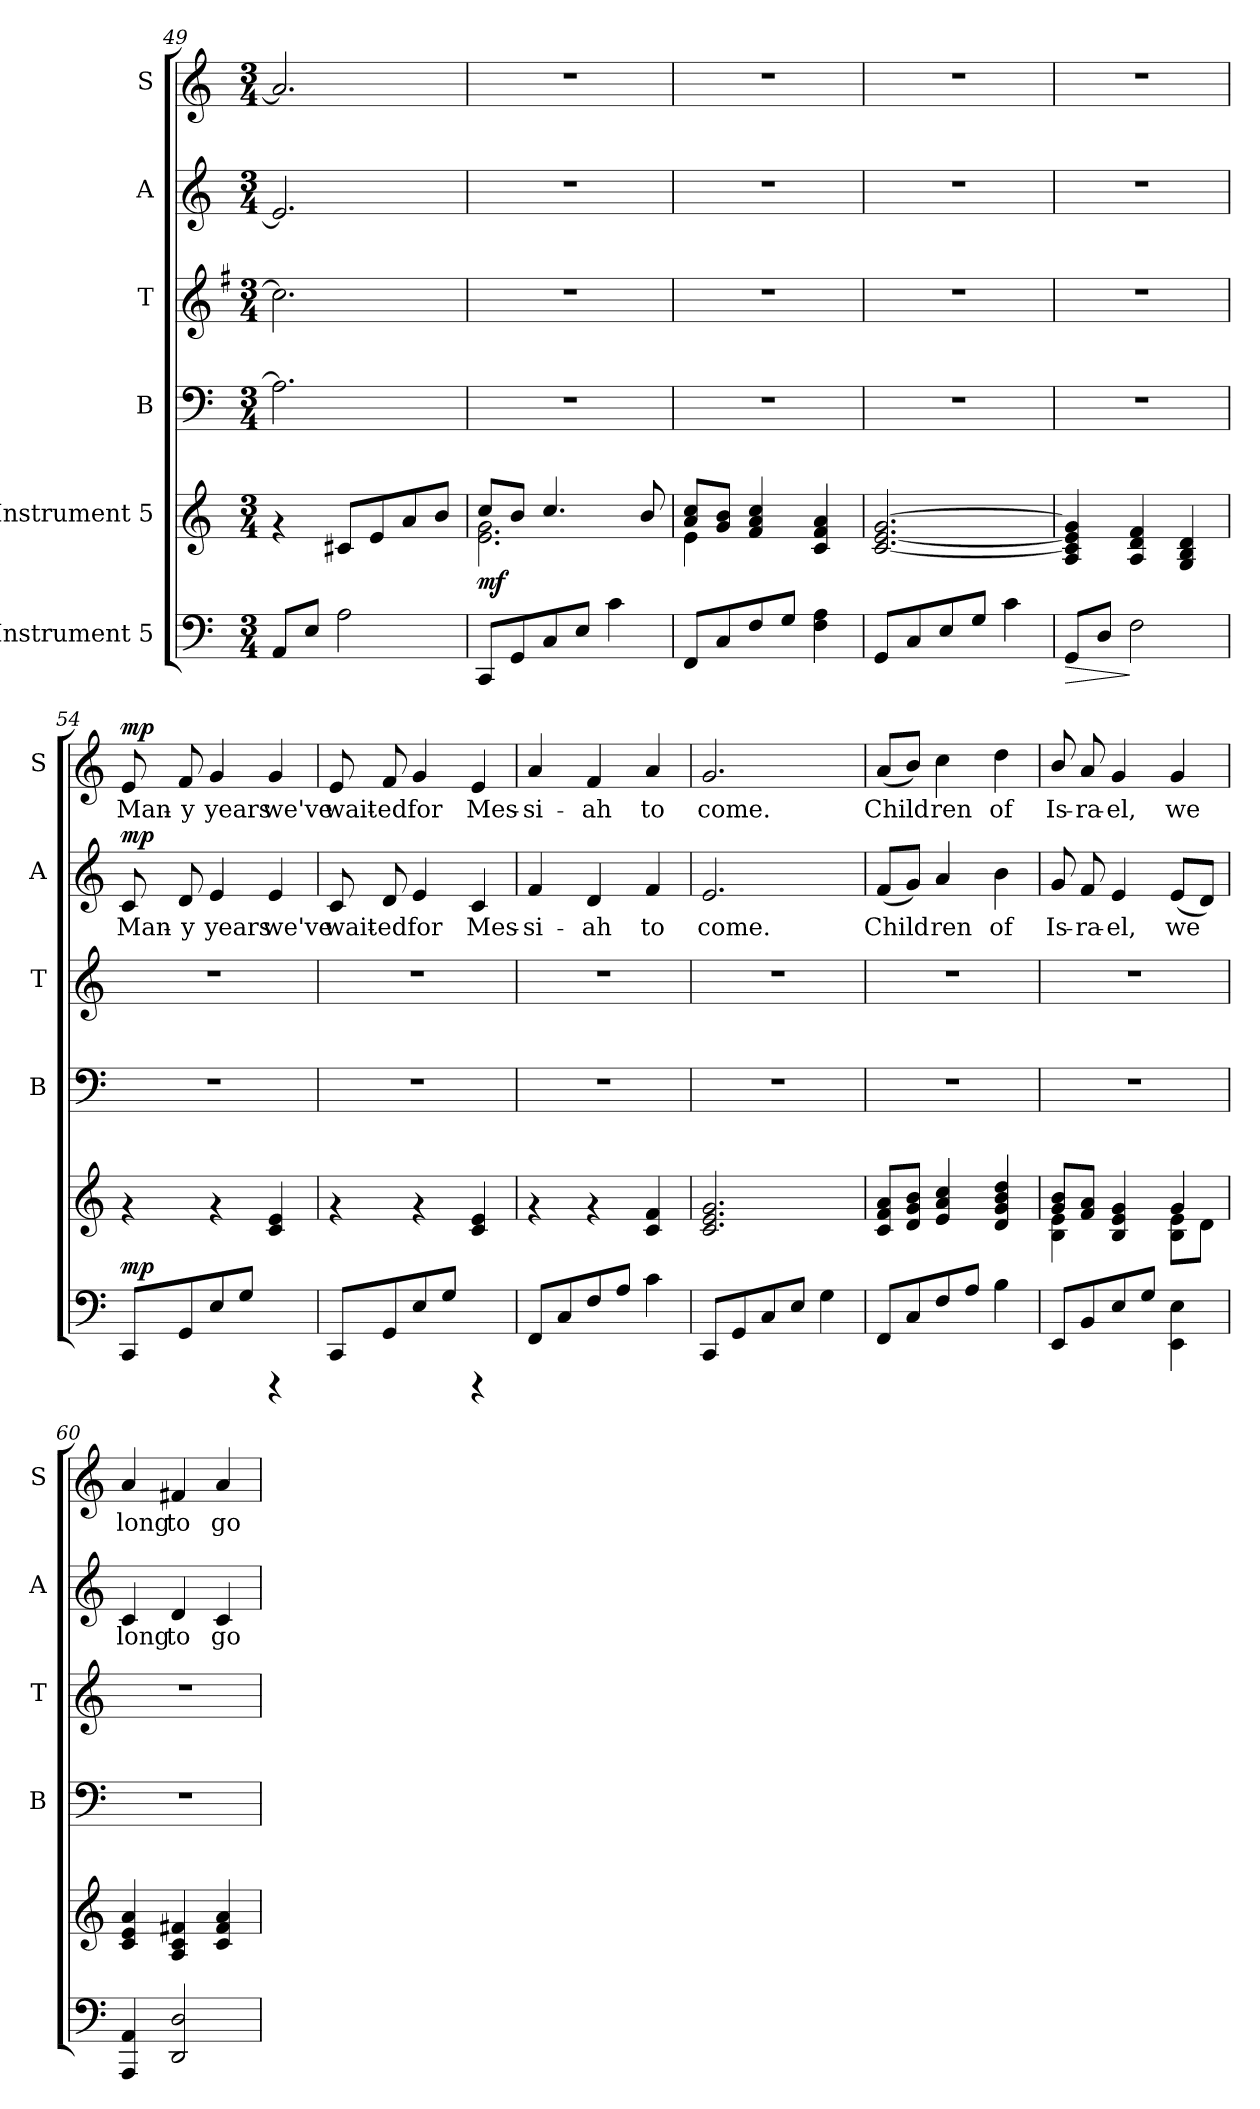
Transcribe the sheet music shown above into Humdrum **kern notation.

**kern	**dynam	**kern	**dynam	**kern	**text	**kern	**text	**kern	**text	**dynam	**kern	**text	**dynam
*part6	*part6	*part5	*part5	*part4	*part4	*part3	*part3	*part2	*part2	*part2	*part1	*part1	*part1
*staff6	*staff6	*staff5	*staff5	*staff4	*staff4	*staff3	*staff3	*staff2	*staff2	*staff2	*staff1	*staff1	*staff1
*I"Instrument 5	*	*I"Instrument 5	*	*I"B	*	*I"T	*	*I"A	*	*	*I"S	*	*
*	*	*	*	*I'B	*	*I'T	*	*I'A	*	*	*I'S	*	*
*clefF4	*	*clefG2	*	*clefF4	*	*clefG2	*	*clefG2	*	*	*clefG2	*	*
*k[]	*	*k[]	*	*k[]	*	*k[f#]	*	*k[]	*	*	*k[]	*	*
*C:	*	*C:	*	*C:	*	*G:	*	*C:	*	*	*C:	*	*
*M3/4	*	*M3/4	*	*M3/4	*	*M3/4	*	*M3/4	*	*	*M3/4	*	*
=49	=49	=49	=49	=49	=49	=49	=49	=49	=49	=49	=49	=49	=49
!	!	!	!	!	!LO:LY:b:cj	!	!LO:LY:b:cj	!	!LO:LY:b:cj	!	!	!LO:LY:b:cj	!
8AA/L	.	4rf	.	2.A\]	.	2.cc\]	.	2.e/]	.	.	2.a/]	.	.
8E/J	.	.	.	.	.	.	.	.	.	.	.	.	.
2A\	.	8c#X/L	.	.	.	.	.	.	.	.	.	.	.
.	.	8e/	.	.	.	.	.	.	.	.	.	.	.
.	.	8a/	.	.	.	.	.	.	.	.	.	.	.
.	.	8b/J	.	.	.	.	.	.	.	.	.	.	.
!!LO:LB:g=z
=50	=50	=50	=50	=50	=50	=50	=50	=50	=50	=50	=50	=50	=50
*	*	*	*	*	*	*k[]	*	*	*	*	*	*	*
*	*	*	*	*	*	*C:	*	*	*	*	*	*	*
*	*	*^	*	*	*	*	*	*	*	*	*	*	*
!	!	!	!	!LO:DY:b	!	!	!	!	!	!	!	!	!	!
8CC/L	.	8cc/L	2.e\ 2.g\	mf	2.r	.	2.r	.	2.r	.	.	2.r	.	.
8GG/	.	8b/J	.	.	.	.	.	.	.	.	.	.	.	.
8C/	.	4.cc/	.	.	.	.	.	.	.	.	.	.	.	.
8E/J	.	.	.	.	.	.	.	.	.	.	.	.	.	.
4c\	.	.	.	.	.	.	.	.	.	.	.	.	.	.
.	.	8b/	.	.	.	.	.	.	.	.	.	.	.	.
=51	=51	=51	=51	=51	=51	=51	=51	=51	=51	=51	=51	=51	=51	=51
8FF/L	.	8a/ 8cc/L	4e\	.	2.r	.	2.r	.	2.r	.	.	2.r	.	.
8C/	.	8g/ 8b/J	.	.	.	.	.	.	.	.	.	.	.	.
8F/	.	4cc/ 4f/ 4a/	2ryy	.	.	.	.	.	.	.	.	.	.	.
8G/J	.	.	.	.	.	.	.	.	.	.	.	.	.	.
4F\ 4A\	.	4a/ 4f/ 4c/	.	.	.	.	.	.	.	.	.	.	.	.
*	*	*v	*v	*	*	*	*	*	*	*	*	*	*	*
=52	=52	=52	=52	=52	=52	=52	=52	=52	=52	=52	=52	=52	=52
8GG/L	.	[<2.e/ [<2.c/ [>2.g/	.	2.r	.	2.r	.	2.r	.	.	2.r	.	.
8C/	.	.	.	.	.	.	.	.	.	.	.	.	.
8E/	.	.	.	.	.	.	.	.	.	.	.	.	.
8G/J	.	.	.	.	.	.	.	.	.	.	.	.	.
4c\	.	.	.	.	.	.	.	.	.	.	.	.	.
=53	=53	=53	=53	=53	=53	=53	=53	=53	=53	=53	=53	=53	=53
!	!LO:HP:b	!	!	!	!	!	!	!	!	!	!	!	!
8GG/L	>	4e/] 4c/] 4A/ 4g/]	.	2.r	.	2.r	.	2.r	.	.	2.r	.	.
8D/J	.	.	.	.	.	.	.	.	.	.	.	.	.
2F\	]	4f/ 4d/ 4A/	.	.	.	.	.	.	.	.	.	.	.
.	.	4d/ 4B/ 4G/	.	.	.	.	.	.	.	.	.	.	.
!!LO:PB:g=z
=54	=54	=54	=54	=54	=54	=54	=54	=54	=54	=54	=54	=54	=54
!	!LO:DY:a	!	!	!	!	!	!	!	!LO:LY:b:cj	!LO:DY:a	!	!LO:LY:b:cj	!LO:DY:a
8CC/L	mp	4rf	.	2.r	.	2.r	.	8c/	Man-	mp	8e/	Man-	mp
!	!	!	!	!	!	!	!	!	!LO:LY:b:cj	!	!	!LO:LY:b:cj	!
8GG/	.	.	.	.	.	.	.	8d/	-y	.	8f/	-y	.
!	!	!	!	!	!	!	!	!	!LO:LY:b:cj	!	!	!LO:LY:b:cj	!
8E/	.	4rf	.	.	.	.	.	4e/	years	.	4g/	years	.
8G/J	.	.	.	.	.	.	.	.	.	.	.	.	.
!	!	!	!	!	!	!	!	!	!LO:LY:b:cj	!	!	!LO:LY:b:cj	!
4rCCC	.	4e/ 4c/	.	.	.	.	.	4e/	we've	.	4g/	we've	.
=55	=55	=55	=55	=55	=55	=55	=55	=55	=55	=55	=55	=55	=55
!	!	!	!	!	!	!	!	!	!LO:LY:b:cj	!	!	!LO:LY:b:cj	!
8CC/L	.	4rf	.	2.r	.	2.r	.	8c/	wait-	.	8e/	wait-	.
!	!	!	!	!	!	!	!	!	!LO:LY:b:cj	!	!	!LO:LY:b:cj	!
8GG/	.	.	.	.	.	.	.	8d/	-ed	.	8f/	-ed	.
!	!	!	!	!	!	!	!	!	!LO:LY:b:cj	!	!	!LO:LY:b:cj	!
8E/	.	4rf	.	.	.	.	.	4e/	for	.	4g/	for	.
8G/J	.	.	.	.	.	.	.	.	.	.	.	.	.
!	!	!	!	!	!	!	!	!	!LO:LY:b:cj	!	!	!LO:LY:b:cj	!
4rCCC	.	4e/ 4c/	.	.	.	.	.	4c/	Mes-	.	4e/	Mes-	.
=56	=56	=56	=56	=56	=56	=56	=56	=56	=56	=56	=56	=56	=56
!	!	!	!	!	!	!	!	!	!LO:LY:b:cj	!	!	!LO:LY:b:cj	!
8FF/L	.	4rf	.	2.r	.	2.r	.	4f/	-si-	.	4a/	-si-	.
8C/	.	.	.	.	.	.	.	.	.	.	.	.	.
!	!	!	!	!	!	!	!	!	!LO:LY:b:cj	!	!	!LO:LY:b:cj	!
8F/	.	4rf	.	.	.	.	.	4d/	-ah	.	4f/	-ah	.
8A/J	.	.	.	.	.	.	.	.	.	.	.	.	.
!	!	!	!	!	!	!	!	!	!LO:LY:b:cj	!	!	!LO:LY:b:cj	!
4c\	.	4c/ 4f/	.	.	.	.	.	4f/	to	.	4a/	to	.
=57	=57	=57	=57	=57	=57	=57	=57	=57	=57	=57	=57	=57	=57
!	!	!	!	!	!	!	!	!	!LO:LY:b:cj	!	!	!LO:LY:b:cj	!
8CC/L	.	2.e/ 2.c/ 2.g/	.	2.r	.	2.r	.	2.e/	come.	.	2.g/	come.	.
8GG/	.	.	.	.	.	.	.	.	.	.	.	.	.
8C/	.	.	.	.	.	.	.	.	.	.	.	.	.
8E/J	.	.	.	.	.	.	.	.	.	.	.	.	.
4G\	.	.	.	.	.	.	.	.	.	.	.	.	.
!!LO:PB:g=z
=58	=58	=58	=58	=58	=58	=58	=58	=58	=58	=58	=58	=58	=58
!	!	!	!	!	!	!	!	!	!LO:LY:b:cj	!	!	!LO:LY:b:cj	!
8FF/L	.	8a/ 8c/ 8f/L	.	2.r	.	2.r	.	(<8f/L	Child-	.	(<8a/L	Child-	.
!	!	!	!	!	!	!	!	!	!LO:LY:b:cj	!	!	!LO:LY:b:cj	!
8C/	.	8g/ 8d/ 8b/J	.	.	.	.	.	8g/J)	--	.	8b/J)	--	.
!	!	!	!	!	!	!	!	!	!LO:LY:b:cj	!	!	!LO:LY:b:cj	!
8F/	.	4cc/ 4a/ 4e/	.	.	.	.	.	4a/	-ren	.	4cc\	-ren	.
8A/J	.	.	.	.	.	.	.	.	.	.	.	.	.
!	!	!	!	!	!	!	!	!	!LO:LY:b:cj	!	!	!LO:LY:b:cj	!
4B\	.	4dd/ 4b/ 4g/ 4d/	.	.	.	.	.	4b\	of	.	4dd\	of	.
=59	=59	=59	=59	=59	=59	=59	=59	=59	=59	=59	=59	=59	=59
*	*	*^	*	*	*	*	*	*	*	*	*	*	*
!	!	!	!	!	!	!	!	!	!	!LO:LY:b:cj	!	!	!LO:LY:b:cj	!
8EE/L	.	8g/ 8b/L	4B\ 4e\	.	2.r	.	2.r	.	8g/	Is-	.	8b/	Is-	.
!	!	!	!	!	!	!	!	!	!	!LO:LY:b:cj	!	!	!LO:LY:b:cj	!
8BB/	.	8f/ 8a/J	.	.	.	.	.	.	8f/	-ra-	.	8a/	-ra-	.
!	!	!	!	!	!	!	!	!	!	!LO:LY:b:cj	!	!	!LO:LY:b:cj	!
8E/	.	4g/ 4e/ 4B/	4ryy	.	.	.	.	.	4e/	-el,	.	4g/	-el,	.
8G/J	.	.	.	.	.	.	.	.	.	.	.	.	.	.
!	!	!	!	!	!	!	!	!	!	!LO:LY:b:cj	!	!	!LO:LY:b:cj	!
4EE\ 4E\	.	4g/	8B\ 8e\L	.	.	.	.	.	(<8e/L	we	.	4g/	we	.
!	!	!	!	!	!	!	!	!	!	!LO:LY:b:cj	!	!	!	!
.	.	.	8d\J	.	.	.	.	.	8d/J)	.	.	.	.	.
=60	=60	=60	=60	=60	=60	=60	=60	=60	=60	=60	=60	=60	=60	=60
!	!	!	!	!	!	!	!	!	!	!LO:LY:b:cj	!	!	!LO:LY:b:cj	!
*	*	*v	*v	*	*	*	*	*	*	*	*	*	*	*
4AA/ 4AAA/	.	4e/ 4c/ 4a/	.	2.r	.	2.r	.	4c/	long	.	4a/	long	.
!	!	!	!	!	!	!	!	!	!LO:LY:b:cj	!	!	!LO:LY:b:cj	!
2DD/ 2D/	.	4c/ 4A/ 4f#X/	.	.	.	.	.	4d/	to	.	4f#X/	to	.
!	!	!	!	!	!	!	!	!	!LO:LY:b:cj	!	!	!LO:LY:b:cj	!
.	.	4a/ 4c/ 4f#/	.	.	.	.	.	4c/	go	.	4a/	go	.
=	=	=	=	=	=	=	=	=	=	=	=	=	=
*-	*-	*-	*-	*-	*-	*-	*-	*-	*-	*-	*-	*-	*-
